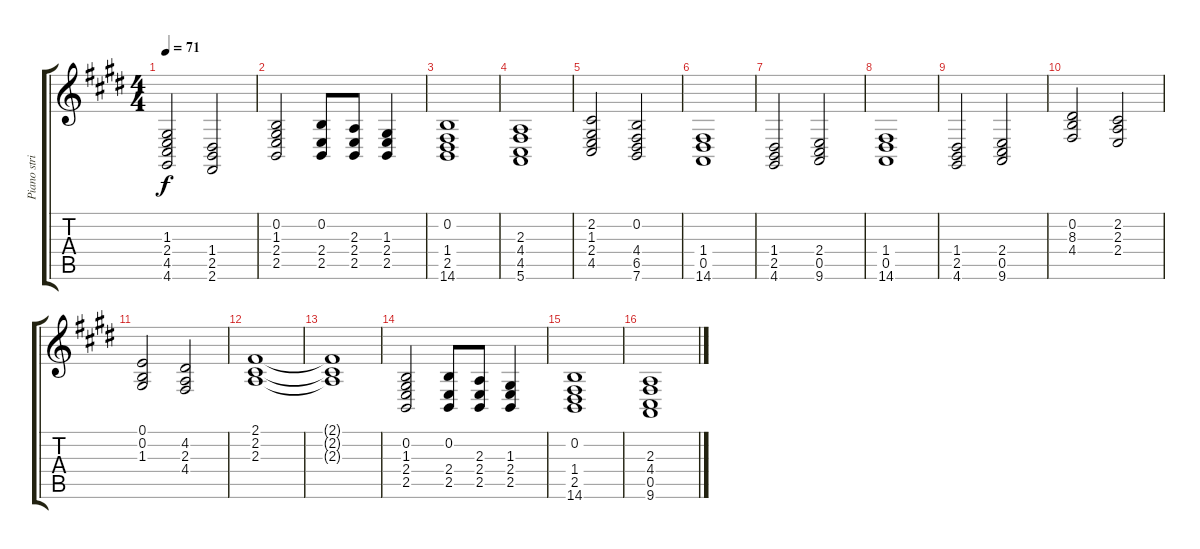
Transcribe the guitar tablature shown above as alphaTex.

\track ("Piano strings" "Piano stri") {instrument stringensemble1}
\staff {score tabs}
\tuning (E4 B3 G3 D3 A2 E2) {hide}
\ts (4 4)
\tempo 71
\clef g2
\ks e
(1.3 2.4 4.5 4.6).2{dy f} (1.4 2.5 2.6).2 |
(0.2 1.3 2.4 2.5).2 (0.2 2.4 2.5).8 (2.3 2.4 2.5).8 (1.3 2.4 2.5).4 |
(0.2 1.4 2.5 14.6).1 |
(2.3 4.4 4.5 5.6).1 |
(2.2 1.3 2.4 4.5).2 (0.2 4.4 6.5 7.6).2 |
(1.4 0.5 14.6).1 |
(1.4 2.5 4.6).2 (2.4 0.5 9.6).2 |
(1.4 0.5 14.6).1 |
(1.4 2.5 4.6).2 (2.4 0.5 9.6).2 |
(0.2 8.3 4.4).2 (2.2 2.3 2.4).2 |
(0.1 0.2 1.3).2 (4.2 2.3 4.4).2 |
(2.1 2.2 2.3).1 |
(2.1{t} 2.2{t} 2.3{t}).1 |
(0.2 1.3 2.4 2.5).2 (0.2 2.4 2.5).8 (2.3 2.4 2.5).8 (1.3 2.4 2.5).4 |
(0.2 1.4 2.5 14.6).1 |
(2.3 4.4 0.5 9.6).1
